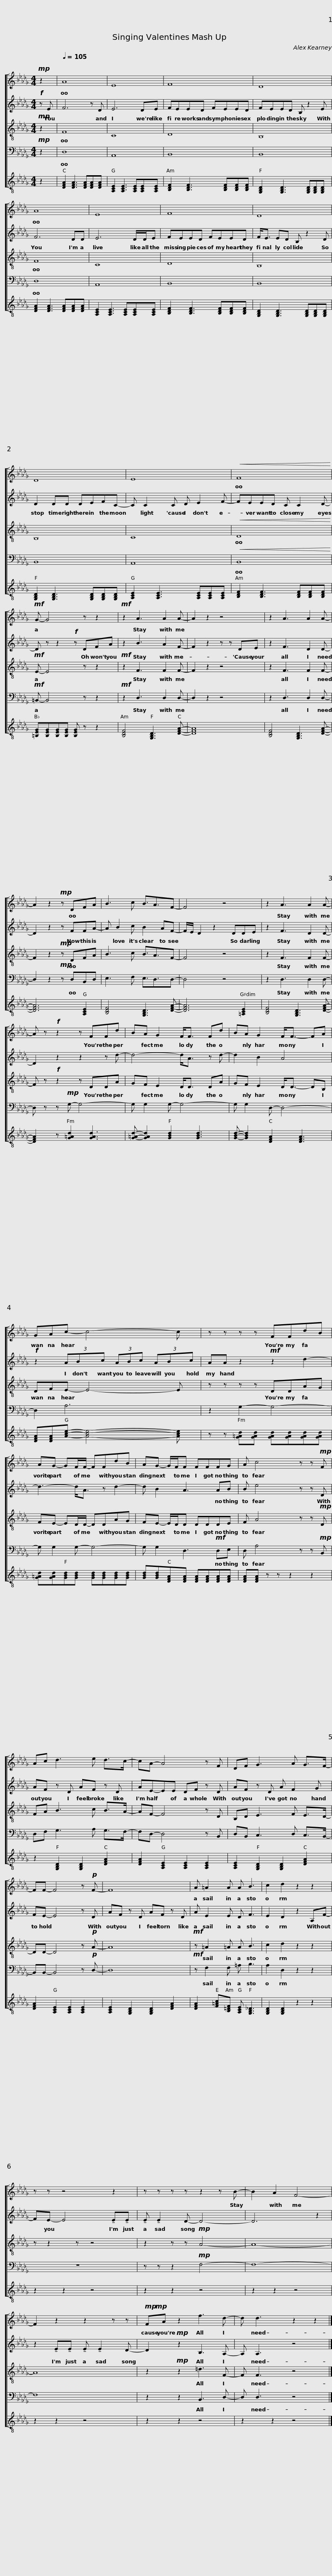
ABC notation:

X:1
%%score [ 1 2 3 4 5 ]
L:1/8
M:4/4
I:linebreak $
K:Db
V:1 treble
V:2 treble
V:3 treble-8
V:4 bass
V:5 treble-8
V:1
!mp! z2 |[Q:1/4=105] A8 | E8 | F8 |$ D8 | %5
 A8 | E8 |$ F8 | D8 | D8 |$ %10
 E8 |!<(! F8!<)! |!mf! G- G4 z z2 |$!mf! z2 A3 A2 A- | A2 z2 z4 | %15
 z2 A3 A2 A- | A2 z2!mp! z DFA | B3 c B3/2A3/2F- |$ F4 z4 | z2 A3 A2 A- | %20
 A z!f! z2 z FFd | BA G2 F<F Fd |$ BA G2 F<F- FA | GAc- c4- c |$ z z z z FFdB | %25
 AG- GF/F/- FFdB | AG- G/F/F FFFG |$ A c4 z z!mp! F | Ac d3 e d>c- | cA- A4 z F |$ %30
 DF G3 A G>F- | FF- F4 z!p! F- | F8 |$ A =A2 A A B3 | c2 d2 z2 z2 | %35
 z z z4 z2 | z z z z z2 z B- | B2 A2 F4- |$ F2 z2 z2 z z |!mp!!mp! FA z2 f3 d- | %40
 d d3 z2 z2 |] %41
V:2
!f! z E | F6 z D | E6 DE | FEED FEED |$ FEED B, z2 E | %5
 F6 DD | E6 D/D/E |$ FEED FEED | F<E ED B, z2 D | D2 DD DEFC- |$ %10
 C C2 C D E2 F- | FEED C C2 D- | D z z2!f! z DFA |$ z2 B3 A2 F- | F2 z2 z z DE | %15
 z2 F3 D2 D- | D2 z2 z FFA- | A B2 c B2 AF- |$ F/E/ D2 z2 DDE | z2 F3 D2 D- | %20
 D2 z2 z2 z d- | d4- d<A z d- |$ d2 B2 A4 |!f! z2 (3ABc (3ABc (3ABc |$ AA z2!mf! z2 d2- | %25
 d3- d<A z d2- | d B2 A3 AB |$ B e4 z z D | AF z D AF z D | AE-EE DF z D |$ %30
 AF z D A F2 G | FE- E4 z D | AF z D AF z D |$ A E2 E D F3 | E2 D2 z2 A,F- | %35
 FE- E4 !tenuto!E!tenuto!E | !tenuto!E !tenuto!E2 D- D4- | D6 z2 |$ z2 !tenuto!E!tenuto!E !tenuto!E !tenuto!E2 D- | D2!mp! z2 B,3 A,- | %40
 A, A,3 z4 |] %41
V:3
!mp! z2 | F8 | C8 | D8 |$ B,8 | %5
 F8 | C8 |$ D8 | B,8 | B,8 |$ %10
 C8 |!<(! D8!<)! |!mf! E- E4 z z2 |$!mf! z2 F3 F2 F- | F2 z2 z4 | %15
 z2 F3 F2 F- | F2 z2!mp! z DFA | B3 c B3/2A3/2F- |$ F4 z4 | z2 F3 F2 F- | %20
 F z!f! z2 z DDA | GF E2 D<D DA |$ GF E2 D<D- DB, | DFE- E4- E |$ z z z z DDAG | %25
 FE- ED/D/- DDAG | FE- E/D/D DDDE |$ F A4 z z!mp! D | FA B3 c B>A- | AF- F4 z D |$ %30
 B,D E3 F E>D- | DD- D4 z!p! A- | A8 |$!mf! z =A2 =A A B3 | c2 d2 z2 z2 | %35
 z z2 z z4 | z2 z z!mp! A4- | A8- |$ A8 | z2!mp! z2 =d3 F- | %40
 F F3 z4 |] %41
V:4
!mp! z2 | D,8 | A,,8 | B,,8 |$ B,,8 | %5
 D,8 | A,,8 |$ B,,8 | B,,8 | B,,8 |$ %10
 A,,8 |!<(! B,,8!<)! |!mf! =B,,- B,,4 z z2 |$!mf! z2 D,3 D,2 D,- | D,2 z2 z4 | %15
 z2 D,3 D,2 D,- | D,2 z2!mp! z D,B,,D, | E,3 F, E,3/2D,3/2D,- |$ D,4 z4 | z2 D,3 D,2 D,- | %20
 D, z z!mp! G,- G,4- | G, G,2 G,- G,4- |$ G, G,2 D,- D,4- | D,2 A,6 |$ z2 G,2- G,4- | %25
 G, G,2 G,- G,4- | G, G,2 D,3!mf! D,E, |$ D, A,4 z z!mp! B,, | D,F, G,3 A, G,>F,- | F,D,- D,4 z B,, |$ %30
 D,B,, C,3 D, C,>B,,- | B,,B,,- B,,4 z!p! D,- | D,8 |$!mf! z F,2 F, =A, B,3 | A,2 D,2 z2 z2 | %35
 z8 | z z z2!mp! F,4- | F,8- |$ F,8 | z2 z2 B,,3 D,- | %40
 D, D,3 z4 |] %41
V:5
 z2 | [DFA]2 [DFA]3 [DFA][DFA][DFA] | [A,CE]2 [A,CE]3 [A,CE][A,CE][A,CE] | [B,DF]2 [B,DF]3 [B,DF][B,DF][B,DF] |$ [G,B,D]2 [G,B,D]3 [G,B,D][G,B,D][G,B,D] | %5
 [DFA]2 [DFA]3 [DFA][DFA][DFA] | [A,CE]2 [A,CE]3 [A,CE][A,CE][A,CE] |$ [B,DF]2 [B,DF]3 [B,DF][B,DF][B,DF] | [G,B,D]2 [G,B,D]3 [G,B,D][G,B,D][G,B,D] | [G,B,D]2 [G,B,D]3 [G,B,D][G,B,D][G,B,D] |$ %10
 [A,CE]2 [A,CE]3 [A,CE][A,CE][A,CE] | [B,DF]2 [B,DF]3 [B,DF][B,DF][B,DF] | [=B,EG][B,EG][B,EG][B,EG] [B,EG] z z2 |$ [B,DF]4 [G,B,D]3 [DFA]- | [DFA]8 | %15
 [B,DF]4 [G,B,D]3 [DFA]- | [DFA]6 [A,CE]2 | [B,DF]4 [G,B,D]3 [DFA]- |$ [DFA]6 [=A,CE]2 | [B,DF]4 [G,B,D]3 [DFA]- | %20
 [DFA]2 z [G=Ad]2 [GAd]3 | [G=Ad]- [GAd]2 [GBd]2 [GBd]3 |$ [GBd]- [GBd]2 [DFA]2 [DFA]3 | [DFA][DFA][Ace]- [Ace]4- [Ace] |$ z z [G=Ad][GAd] [GAd][GAd][GAd][GAd] | %25
 [G=Ad][GAd][GBd][GBd] [GBd][GBd][GBd][GBd] | [GBd][GBd][DFA][DFA] [DFA][DFA][DFA][DFA] |$ [DFA][DFA] z z z2 z2 | z2 [G,B,D]2 [G,B,D]2 [DFA]2 | [DFA]2 [A,CE]2 [A,CE]2 [A,CE]2 |$ %30
 [A,CE]2 [G,B,D]2 [G,B,D]2 [DFA]2 | [DFA]2 [A,CE]2 [A,CE]2 [A,CE]2 | [A,CE]2 [G,B,D]2 [G,B,D]2 [DFA]2 |$ [DFA]2 [F=Ac][B,=DF] [A,CE] [G,B,_D]3 | [G,B,D]2 [G,B,D]2 z2 z2 | %35
 z2 z2 z4 | z2 z2 z4 | z2 z2 z4 |$ z2 z2 z4 | z2 z2 z4 | %40
 z2 z2 z4 |] %41
